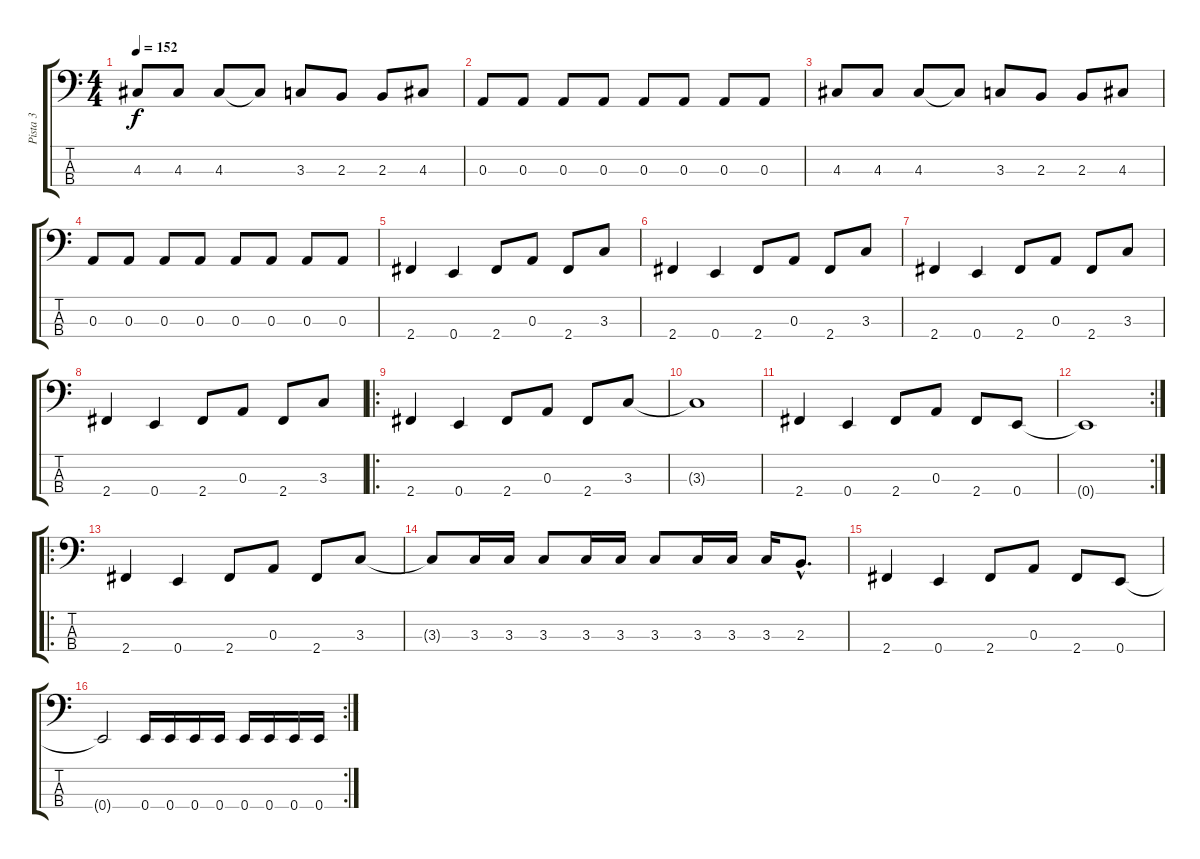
\track ("Pista 3" "Pista 3") {instrument electricbassfinger}
\staff {score tabs}
\tuning (G2 D2 A1 E1) {hide}
\ts (4 4)
\tempo 152
\clef f4
\ks c
4.3.8{dy f} 4.3.8 4.3.8 4.3{t}.8 3.3.8 2.3.8 2.3.8 4.3.8 |
0.3.8 0.3.8 0.3.8 0.3.8 0.3.8 0.3.8 0.3.8 0.3.8 |
4.3.8 4.3.8 4.3.8 4.3{t}.8 3.3.8 2.3.8 2.3.8 4.3.8 |
0.3.8 0.3.8 0.3.8 0.3.8 0.3.8 0.3.8 0.3.8 0.3.8 |
2.4.4 0.4.4 2.4.8 0.3.8 2.4.8 3.3.8 |
2.4.4 0.4.4 2.4.8 0.3.8 2.4.8 3.3.8 |
2.4.4 0.4.4 2.4.8 0.3.8 2.4.8 3.3.8 |
2.4.4 0.4.4 2.4.8 0.3.8 2.4.8 3.3.8 |
\ro
2.4.4 0.4.4 2.4.8 0.3.8 2.4.8 3.3.8 |
3.3{t}.1 |
2.4.4 0.4.4 2.4.8 0.3.8 2.4.8 0.4.8 |
\rc 2
0.4{t}.1 |
\ro
2.4.4 0.4.4 2.4.8 0.3.8 2.4.8 3.3.8 |
3.3{t}.8 3.3.16 3.3.16 3.3.8 3.3.16 3.3.16 3.3.8 3.3.16 3.3.16 3.3.16 2.3{hac}.8{d} |
2.4.4 0.4.4 2.4.8 0.3.8 2.4.8 0.4.8 |
\rc 2
0.4{t}.2 0.4.16 0.4.16 0.4.16 0.4.16 0.4.16 0.4.16 0.4.16 0.4.16
